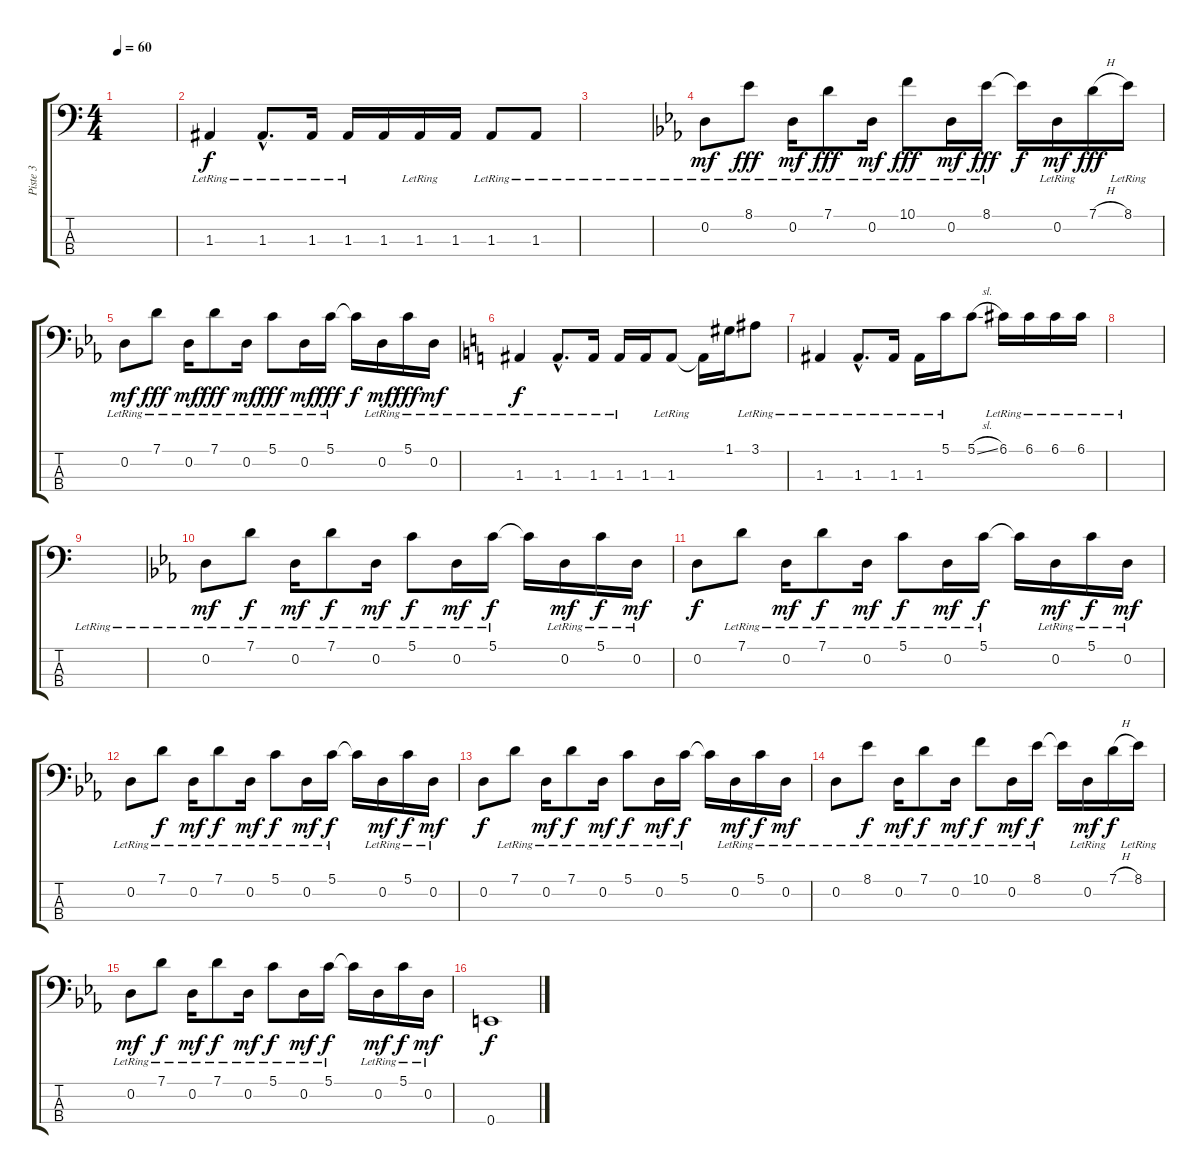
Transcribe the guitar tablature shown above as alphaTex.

\track ("Piste 3" "Piste 3") {instrument acousticbass}
\staff {score tabs}
\tuning (G2 D2 A1 E1) {hide}
\ts (4 4)
\tempo 60
\clef f4
\ks c
|
1.3{lr}.4 1.3{hac lr}.8{d} 1.3{lr}.16 1.3{lr}.16 1.3.16 1.3{lr}.16 1.3.16 1.3{lr}.8 1.3{lr}.8 |
|
\ks eb
0.2{lr}.8{dy mf} 8.1{lr}.8{dy fff} 0.2{lr}.16{dy mf} 7.1{lr}.8{dy fff} 0.2{lr}.16{dy mf} 10.1{lr}.8{dy fff} 0.2{lr}.16{dy mf} 8.1{lr}.16{dy fff} 8.1{t}.16{dy f} 0.2{lr}.16{dy mf} 7.1{h}.16{dy fff} 8.1{lr}.16 |
0.2{lr}.8{dy mf} 7.1{lr}.8{dy fff} 0.2{lr}.16{dy mf} 7.1{lr}.8{dy fff} 0.2{lr}.16{dy mf} 5.1{lr}.8{dy fff} 0.2{lr}.16{dy mf} 5.1{lr}.16{dy fff} 5.1{t}.16{dy f} 0.2{lr}.16{dy mf} 5.1{lr}.16{dy fff} 0.2{lr}.16{dy mf} |
\ks c
1.3{lr}.4{dy f} 1.3{hac lr}.8{d} 1.3{lr}.16 1.3{lr}.16 1.3.16 1.3{lr}.8 1.3{t}.16 1.1.16 3.1{lr}.8 |
1.3{lr}.4 1.3{hac lr}.8{d} 1.3{lr}.16 1.3{lr}.16 5.1{lr}.16 5.1{sl}.8 6.1{lr}.16 6.1{lr}.16 6.1{lr}.16 6.1{lr}.16 |
|
|
\ks eb
0.2{lr}.8{dy mf} 7.1{lr}.8{dy f} 0.2{lr}.16{dy mf} 7.1{lr}.8{dy f} 0.2{lr}.16{dy mf} 5.1{lr}.8{dy f} 0.2{lr}.16{dy mf} 5.1{lr}.16{dy f} 5.1{t}.16 0.2{lr}.16{dy mf} 5.1{lr}.16{dy f} 0.2{lr}.16{dy mf} |
0.2.8{dy f} 7.1{lr}.8 0.2{lr}.16{dy mf} 7.1{lr}.8{dy f} 0.2{lr}.16{dy mf} 5.1{lr}.8{dy f} 0.2{lr}.16{dy mf} 5.1{lr}.16{dy f} 5.1{t}.16 0.2{lr}.16{dy mf} 5.1{lr}.16{dy f} 0.2{lr}.16{dy mf} |
0.2{lr}.8 7.1{lr}.8{dy f} 0.2{lr}.16{dy mf} 7.1{lr}.8{dy f} 0.2{lr}.16{dy mf} 5.1{lr}.8{dy f} 0.2{lr}.16{dy mf} 5.1{lr}.16{dy f} 5.1{t}.16 0.2{lr}.16{dy mf} 5.1{lr}.16{dy f} 0.2{lr}.16{dy mf} |
0.2.8{dy f} 7.1{lr}.8 0.2{lr}.16{dy mf} 7.1{lr}.8{dy f} 0.2{lr}.16{dy mf} 5.1{lr}.8{dy f} 0.2{lr}.16{dy mf} 5.1{lr}.16{dy f} 5.1{t}.16 0.2{lr}.16{dy mf} 5.1{lr}.16{dy f} 0.2{lr}.16{dy mf} |
0.2{lr}.8 8.1{lr}.8{dy f} 0.2{lr}.16{dy mf} 7.1{lr}.8{dy f} 0.2{lr}.16{dy mf} 10.1{lr}.8{dy f} 0.2{lr}.16{dy mf} 8.1{lr}.16{dy f} 8.1{t}.16 0.2{lr}.16{dy mf} 7.1{h}.16{dy f} 8.1{lr}.16 |
0.2{lr}.8{dy mf} 7.1{lr}.8{dy f} 0.2{lr}.16{dy mf} 7.1{lr}.8{dy f} 0.2{lr}.16{dy mf} 5.1{lr}.8{dy f} 0.2{lr}.16{dy mf} 5.1{lr}.16{dy f} 5.1{t}.16 0.2{lr}.16{dy mf} 5.1{lr}.16{dy f} 0.2{lr}.16{dy mf} |
0.4.1{dy f}
